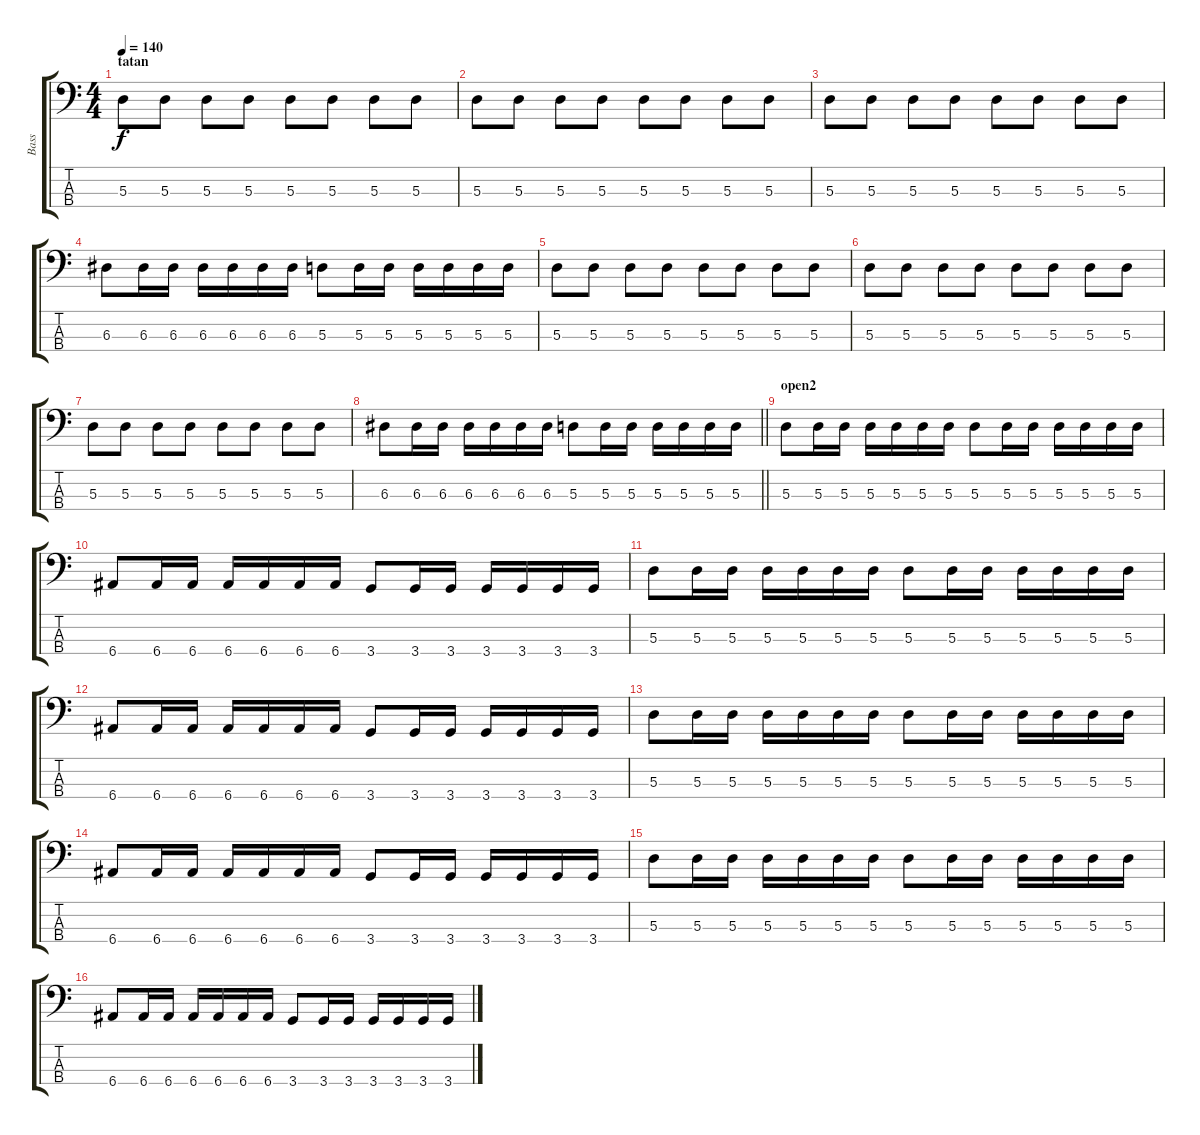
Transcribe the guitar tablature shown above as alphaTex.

\track ("Bass" "Bass") {instrument electricbassfinger}
\staff {score tabs}
\tuning (G2 D2 A1 E1) {hide}
\ts (4 4)
\section ("" "tatan")
\tempo 140
\clef f4
\ks c
5.3.8{dy f} 5.3.8 5.3.8 5.3.8 5.3.8 5.3.8 5.3.8 5.3.8 |
5.3.8 5.3.8 5.3.8 5.3.8 5.3.8 5.3.8 5.3.8 5.3.8 |
5.3.8 5.3.8 5.3.8 5.3.8 5.3.8 5.3.8 5.3.8 5.3.8 |
6.3.8 6.3.16 6.3.16 6.3.16 6.3.16 6.3.16 6.3.16 5.3.8 5.3.16 5.3.16 5.3.16 5.3.16 5.3.16 5.3.16 |
5.3.8 5.3.8 5.3.8 5.3.8 5.3.8 5.3.8 5.3.8 5.3.8 |
5.3.8 5.3.8 5.3.8 5.3.8 5.3.8 5.3.8 5.3.8 5.3.8 |
5.3.8 5.3.8 5.3.8 5.3.8 5.3.8 5.3.8 5.3.8 5.3.8 |
\barLineRight lightlight
6.3.8 6.3.16 6.3.16 6.3.16 6.3.16 6.3.16 6.3.16 5.3.8 5.3.16 5.3.16 5.3.16 5.3.16 5.3.16 5.3.16 |
\section ("" "open2")
5.3.8 5.3.16 5.3.16 5.3.16 5.3.16 5.3.16 5.3.16 5.3.8 5.3.16 5.3.16 5.3.16 5.3.16 5.3.16 5.3.16 |
6.4.8 6.4.16 6.4.16 6.4.16 6.4.16 6.4.16 6.4.16 3.4.8 3.4.16 3.4.16 3.4.16 3.4.16 3.4.16 3.4.16 |
5.3.8 5.3.16 5.3.16 5.3.16 5.3.16 5.3.16 5.3.16 5.3.8 5.3.16 5.3.16 5.3.16 5.3.16 5.3.16 5.3.16 |
6.4.8 6.4.16 6.4.16 6.4.16 6.4.16 6.4.16 6.4.16 3.4.8 3.4.16 3.4.16 3.4.16 3.4.16 3.4.16 3.4.16 |
5.3.8 5.3.16 5.3.16 5.3.16 5.3.16 5.3.16 5.3.16 5.3.8 5.3.16 5.3.16 5.3.16 5.3.16 5.3.16 5.3.16 |
6.4.8 6.4.16 6.4.16 6.4.16 6.4.16 6.4.16 6.4.16 3.4.8 3.4.16 3.4.16 3.4.16 3.4.16 3.4.16 3.4.16 |
5.3.8 5.3.16 5.3.16 5.3.16 5.3.16 5.3.16 5.3.16 5.3.8 5.3.16 5.3.16 5.3.16 5.3.16 5.3.16 5.3.16 |
6.4.8 6.4.16 6.4.16 6.4.16 6.4.16 6.4.16 6.4.16 3.4.8 3.4.16 3.4.16 3.4.16 3.4.16 3.4.16 3.4.16
